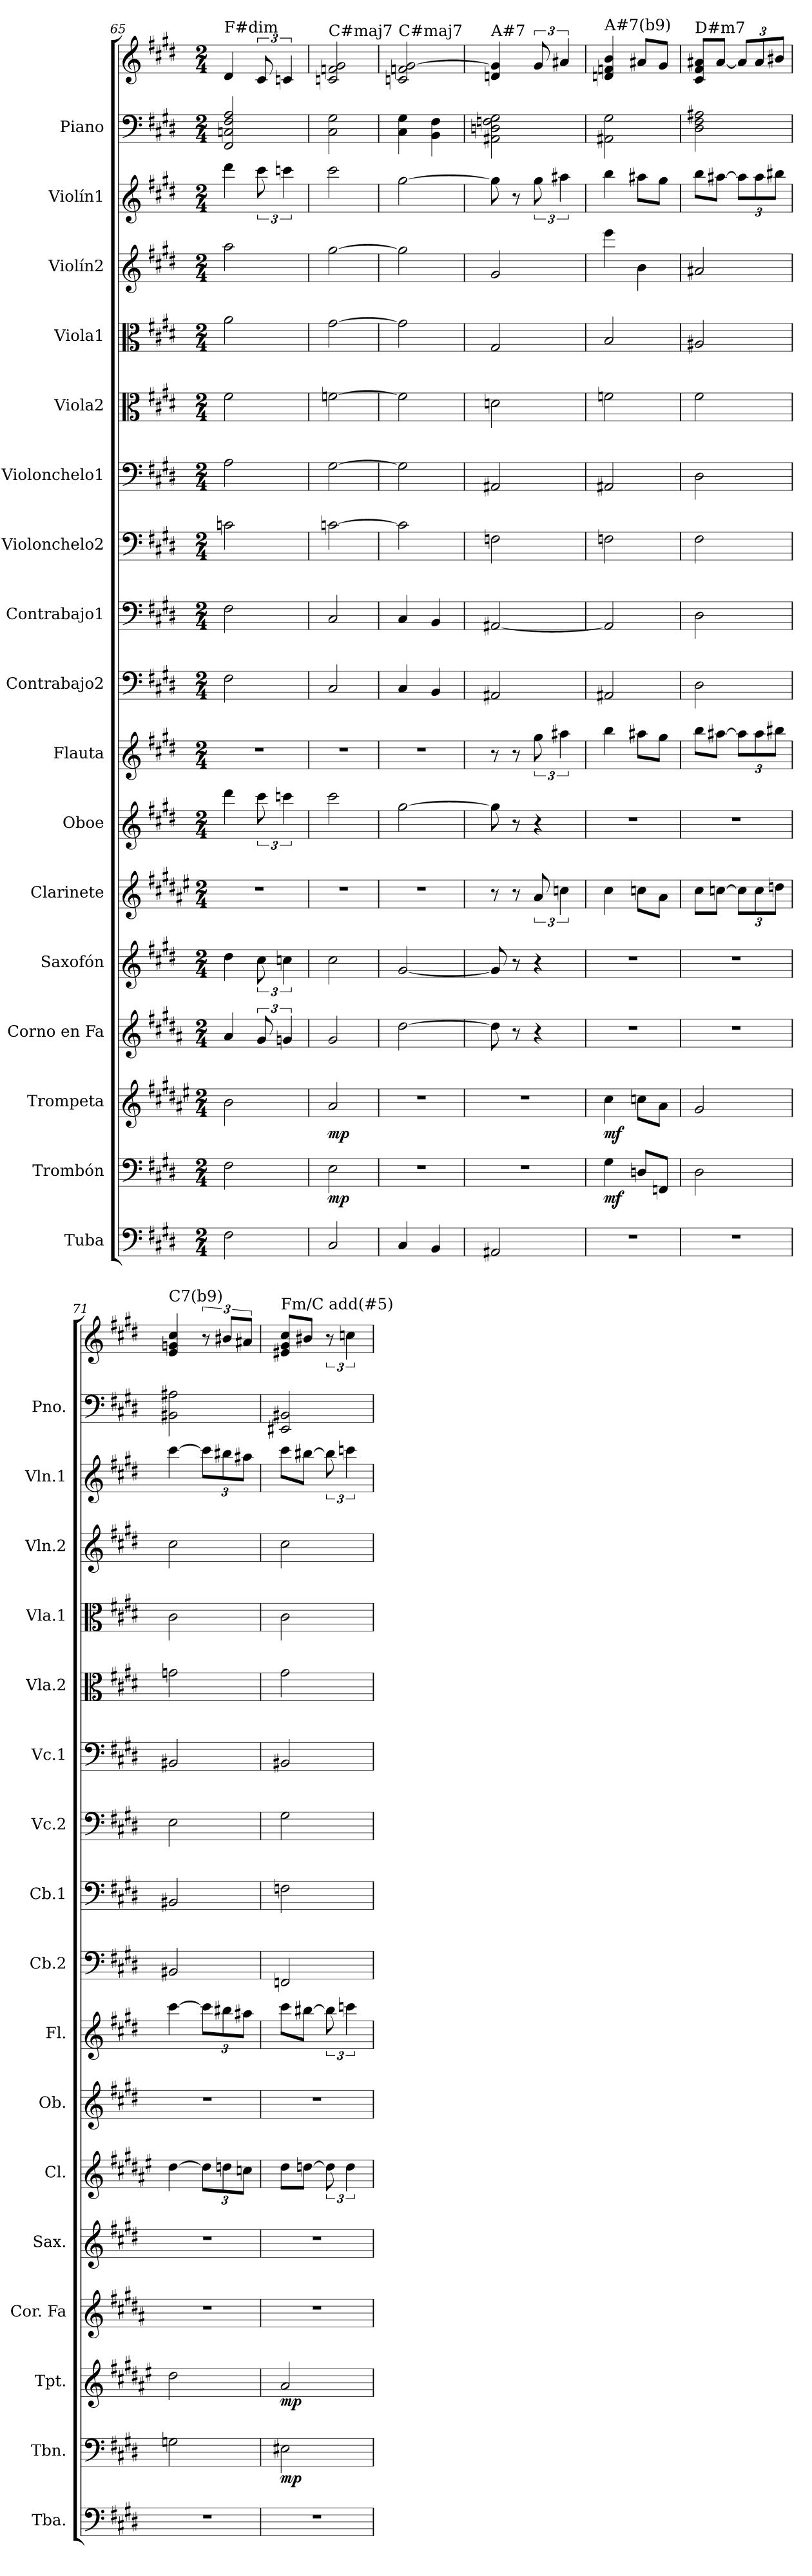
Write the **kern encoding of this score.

**kern	**kern	**dynam	**kern	**dynam	**kern	**kern	**kern	**kern	**kern	**kern	**kern	**kern	**kern	**kern	**kern	**kern	**kern	**kern	**kern
*part17	*part16	*part16	*part15	*part15	*part14	*part13	*part12	*part11	*part10	*part9	*part8	*part7	*part6	*part5	*part4	*part3	*part2	*part1	*part1
*staff18	*staff17	*staff17	*staff16	*staff16	*staff15	*staff14	*staff13	*staff12	*staff11	*staff10	*staff9	*staff8	*staff7	*staff6	*staff5	*staff4	*staff3	*staff2	*staff1
*I"Tuba	*I"Trombón	*	*I"Trompeta	*	*I"Corno en Fa	*I"Saxofón	*I"Clarinete	*I"Oboe	*I"Flauta	*I"Contrabajo2	*I"Contrabajo1	*I"Violonchelo2	*I"Violonchelo1	*I"Viola2	*I"Viola1	*I"Violín2	*I"Violín1	*I"Piano	*
*I'Tba.	*I'Tbn.	*	*I'Tpt.	*	*I'Cor. Fa	*I'Sax.	*I'Cl.	*I'Ob.	*I'Fl.	*I'Cb.2	*I'Cb.1	*I'Vc.2	*I'Vc.1	*I'Vla.2	*I'Vla.1	*I'Vln.2	*I'Vln.1	*I'Pno.	*
*clefF4	*clefF4	*	*clefG2	*	*clefG2	*clefG2	*clefG2	*clefG2	*clefG2	*clefF4	*clefF4	*clefF4	*clefF4	*clefC3	*clefC3	*clefG2	*clefG2	*clefF4	*clefG2
*	*	*	*ITrd1c2	*	*ITrd4c7	*ITrd8c14	*ITrd1c2	*	*	*ITrd7c12	*ITrd7c12	*	*	*	*	*	*	*	*
*k[f#c#g#d#]	*k[f#c#g#d#]	*	*k[f#c#g#d#]	*	*k[f#c#g#d#]	*k[f#c#g#d#]	*k[f#c#g#d#]	*k[f#c#g#d#]	*k[f#c#g#d#]	*k[f#c#g#d#]	*k[f#c#g#d#]	*k[f#c#g#d#]	*k[f#c#g#d#]	*k[f#c#g#d#]	*k[f#c#g#d#]	*k[f#c#g#d#]	*k[f#c#g#d#]	*k[f#c#g#d#]	*k[f#c#g#d#]
*M2/4	*M2/4	*	*M2/4	*	*M2/4	*M2/4	*M2/4	*M2/4	*M2/4	*M2/4	*M2/4	*M2/4	*M2/4	*M2/4	*M2/4	*M2/4	*M2/4	*M2/4	*M2/4
=65	=65	=65	=65	=65	=65	=65	=65	=65	=65	=65	=65	=65	=65	=65	=65	=65	=65	=65	=65
!	!	!	!	!	!	!	!	!	!	!	!	!	!	!	!	!	!	!	!LO:TX:a:t=F#dim
2F#\	2F#\	.	2a\	.	4d#/	4d#\	2r	4ddd#\	2r	2FF#\	2FF#\	2cn\	2A\	2f#\	2a\	2aa\	4ddd#\	2FF#/ 2Cn/ 2F#/ 2A/	4d#/
.	.	.	.	.	12c#/	12c#\	.	12ccc#\	.	.	.	.	.	.	.	.	12ccc#\	.	12c#/
.	.	.	.	.	6cn/	6cn\	.	6cccn\	.	.	.	.	.	.	.	.	6cccn\	.	6cn/
=66	=66	=66	=66	=66	=66	=66	=66	=66	=66	=66	=66	=66	=66	=66	=66	=66	=66	=66	=66
!	!	!	!	!	!	!	!	!	!	!	!	!	!	!	!	!	!	!	!LO:TX:a:t=C#maj7
!	!	!LO:DY:b	!	!LO:DY:b	!	!	!	!	!	!	!	!	!	!	!	!	!	!	!
2C#/	2E\	mp	2g#/	mp	2c#/	2c#\	2r	2ccc#\	2r	2CC#/	2CC#/	[2cn\	[2G#\	[2fn\	[2g#\	[2gg#\	2ccc#\	2C#\ 2G#\	2cn/ 2fn/ 2g#/
=67	=67	=67	=67	=67	=67	=67	=67	=67	=67	=67	=67	=67	=67	=67	=67	=67	=67	=67	=67
!	!	!	!	!	!	!	!	!	!	!	!	!	!	!	!	!	!	!	!LO:TX:a:t=C#maj7
4C#/	2r	.	2r	.	[2g#\	[2G#/	2r	[2gg#\	2r	4CC#/	4CC#/	2c\]	2G#\]	2f\]	2g#\]	2gg#\]	[2gg#\	4C#\ 4G#\	2cn/ 2fn/ [2g#/
4BB/	.	.	.	.	.	.	.	.	.	4BBB/	4BBB/	.	.	.	.	.	.	4BB\ 4F#\	.
=68	=68	=68	=68	=68	=68	=68	=68	=68	=68	=68	=68	=68	=68	=68	=68	=68	=68	=68	=68
!	!	!	!	!	!	!	!	!	!	!	!	!	!	!	!	!	!	!	!LO:TX:a:t=A#7
2AA#X/	2r	.	2r	.	8g#\]	8G#/]	8r	8gg#\]	8r	2AAA#X/	[2AAA#X/	2Fn\	2AA#X/	2dn\	2G#/	2g#/	8gg#\]	2AA#X\ 2Dn\ 2Fn\ 2G#\	4dn/ 4g#/]
.	.	.	.	.	8r	8r	8r	8r	8r	.	.	.	.	.	.	.	8r	.	.
.	.	.	.	.	4r	4r	12g#/	4r	12gg#\	.	.	.	.	.	.	.	12gg#\	.	12g#/
.	.	.	.	.	.	.	6b-X\	.	6aa#X\	.	.	.	.	.	.	.	6aa#X\	.	6a#X/
=69	=69	=69	=69	=69	=69	=69	=69	=69	=69	=69	=69	=69	=69	=69	=69	=69	=69	=69	=69
!	!	!	!	!	!	!	!	!	!	!	!	!	!	!	!	!	!	!	!LO:TX:a:t=A#7(b9)
!	!	!LO:DY:b	!	!LO:DY:b	!	!	!	!	!	!	!	!	!	!	!	!	!	!	!
2r	4G#\	mf	4b\	mf	2r	2r	4b\	2r	4bb\	2AAA#X/	2AAA#/]	2Fn\	2AA#X/	2fn\	2B/	4eee\	4bb\	2AA#X\ 2G#\	4dn/ 4fn/ 4b/
.	8Dn/L	.	8b-X\L	.	.	.	8b-X\L	.	8aa#X\L	.	.	.	.	.	.	4b\	8aa#X\L	.	8a#X/L
.	8FFn/J	.	8g#\J	.	.	.	8g#\J	.	8gg#\J	.	.	.	.	.	.	.	8gg#\J	.	8g#/J
=70	=70	=70	=70	=70	=70	=70	=70	=70	=70	=70	=70	=70	=70	=70	=70	=70	=70	=70	=70
!	!	!	!	!	!	!	!	!	!	!	!	!	!	!	!	!	!	!	!LO:TX:a:t=D#m7
2r	2D#\	.	2f#/	.	2r	2r	8b\L	2r	8bb\L	2DD#\	2DD#\	2F#\	2D#\	2f#\	2A#X/	2a#X/	8bb\L	2D#\ 2F#\ 2A#X\	8c#/ 8f#/ 8a#X/L
.	.	.	.	.	.	.	[8b-X\J	.	[8aa#X\J	.	.	.	.	.	.	.	[8aa#X\J	.	[8a#/J
*	*	*	*	*	*	*	*Xbrackettup	*	*Xbrackettup	*	*	*	*	*	*	*	*Xbrackettup	*	*Xbrackettup
.	.	.	.	.	.	.	12b-\L]	.	12aa#\L]	.	.	.	.	.	.	.	12aa#\L]	.	12a#/L]
.	.	.	.	.	.	.	12b-\	.	12aa#\	.	.	.	.	.	.	.	12aa#\	.	12a#/
.	.	.	.	.	.	.	12ccn\J	.	12bb#X\J	.	.	.	.	.	.	.	12bb#X\J	.	12b#X/J
=71	=71	=71	=71	=71	=71	=71	=71	=71	=71	=71	=71	=71	=71	=71	=71	=71	=71	=71	=71
!	!	!	!	!	!	!	!	!	!	!	!	!	!	!	!	!	!	!	!LO:TX:a:t=C7(b9)
2r	2Gn\	.	2cc#\	.	2r	2r	[4cc#\	2r	[4ccc#\	2BBB#X/	2BBB#X/	2E\	2BB#X/	2gn\	2c#\	2cc#\	[4ccc#\	2BB#X\ 2A#X\	4e/ 4gn/ 4cc#/
*	*	*	*	*	*	*	*	*	*	*	*	*	*	*	*	*	*	*	*brackettup
.	.	.	.	.	.	.	12cc#\L]	.	12ccc#\L]	.	.	.	.	.	.	.	12ccc#\L]	.	12r
.	.	.	.	.	.	.	12ccn\	.	12bb#X\	.	.	.	.	.	.	.	12bb#X\	.	12b#X/L
.	.	.	.	.	.	.	12b-X\J	.	12aa#X\J	.	.	.	.	.	.	.	12aa#X\J	.	12a#X/J
!!LO:PB:g=z
=72	=72	=72	=72	=72	=72	=72	=72	=72	=72	=72	=72	=72	=72	=72	=72	=72	=72	=72	=72
!	!	!	!	!	!	!	!	!	!	!	!	!	!	!	!	!	!	!	!LO:TX:a:t=Fm/C add(#5)
!	!	!LO:DY:b	!	!LO:DY:b	!	!	!	!	!	!	!	!	!	!	!	!	!	!	!
2r	2E#X\	mp	2g#/	mp	2r	2r	8cc#\L	2r	8ccc#\L	2FFFn/	2FFn\	2G#\	2BB#X/	2g#\	2c#\	2cc#\	8ccc#\L	2EE#X/ 2BB#X/	8e#X/ 8g#/ 8cc#/L
.	.	.	.	.	.	.	[8ccn\J	.	[8bb#X\J	.	.	.	.	.	.	.	[8bb#X\J	.	8b#X/J
*	*	*	*	*	*	*	*brackettup	*	*brackettup	*	*	*	*	*	*	*	*brackettup	*	*
.	.	.	.	.	.	.	12cc\]	.	12bb#\]	.	.	.	.	.	.	.	12bb#\]	.	12r
.	.	.	.	.	.	.	6cc\	.	6cccn\	.	.	.	.	.	.	.	6cccn\	.	6ccn\
=	=	=	=	=	=	=	=	=	=	=	=	=	=	=	=	=	=	=	=
*-	*-	*-	*-	*-	*-	*-	*-	*-	*-	*-	*-	*-	*-	*-	*-	*-	*-	*-	*-
